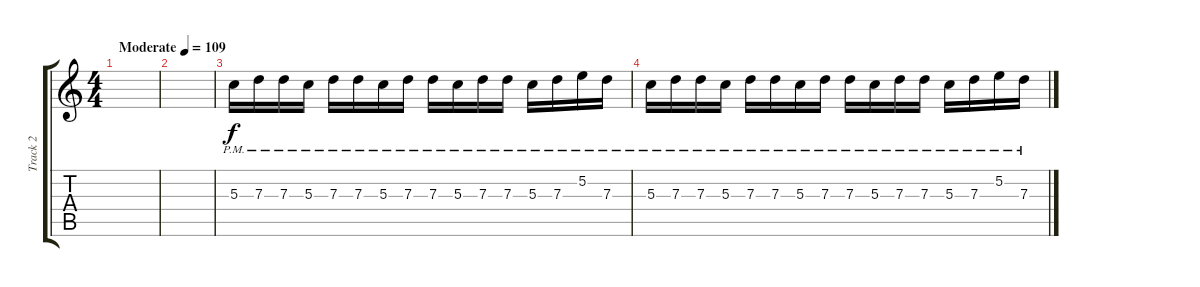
\track ("Track 2" "Track 2") {instrument distortionguitar}
\staff {score tabs}
\tuning (E4 B3 G3 D3 A2 E2) {hide}
\ts (4 4)
\tempo (109 "Moderate")
\clef g2
\ks c
|
|
5.3{pm}.16 7.3{pm}.16 7.3{pm}.16 5.3{pm}.16 7.3{pm}.16 7.3{pm}.16 5.3{pm}.16 7.3{pm}.16 7.3{pm}.16 5.3{pm}.16 7.3{pm}.16 7.3{pm}.16 5.3{pm}.16 7.3{pm}.16 5.2{pm}.16 7.3{pm}.16 |
5.3{pm}.16 7.3{pm}.16 7.3{pm}.16 5.3{pm}.16 7.3{pm}.16 7.3{pm}.16 5.3{pm}.16 7.3{pm}.16 7.3{pm}.16 5.3{pm}.16 7.3{pm}.16 7.3{pm}.16 5.3{pm}.16 7.3{pm}.16 5.2{pm}.16 7.3{pm}.16
